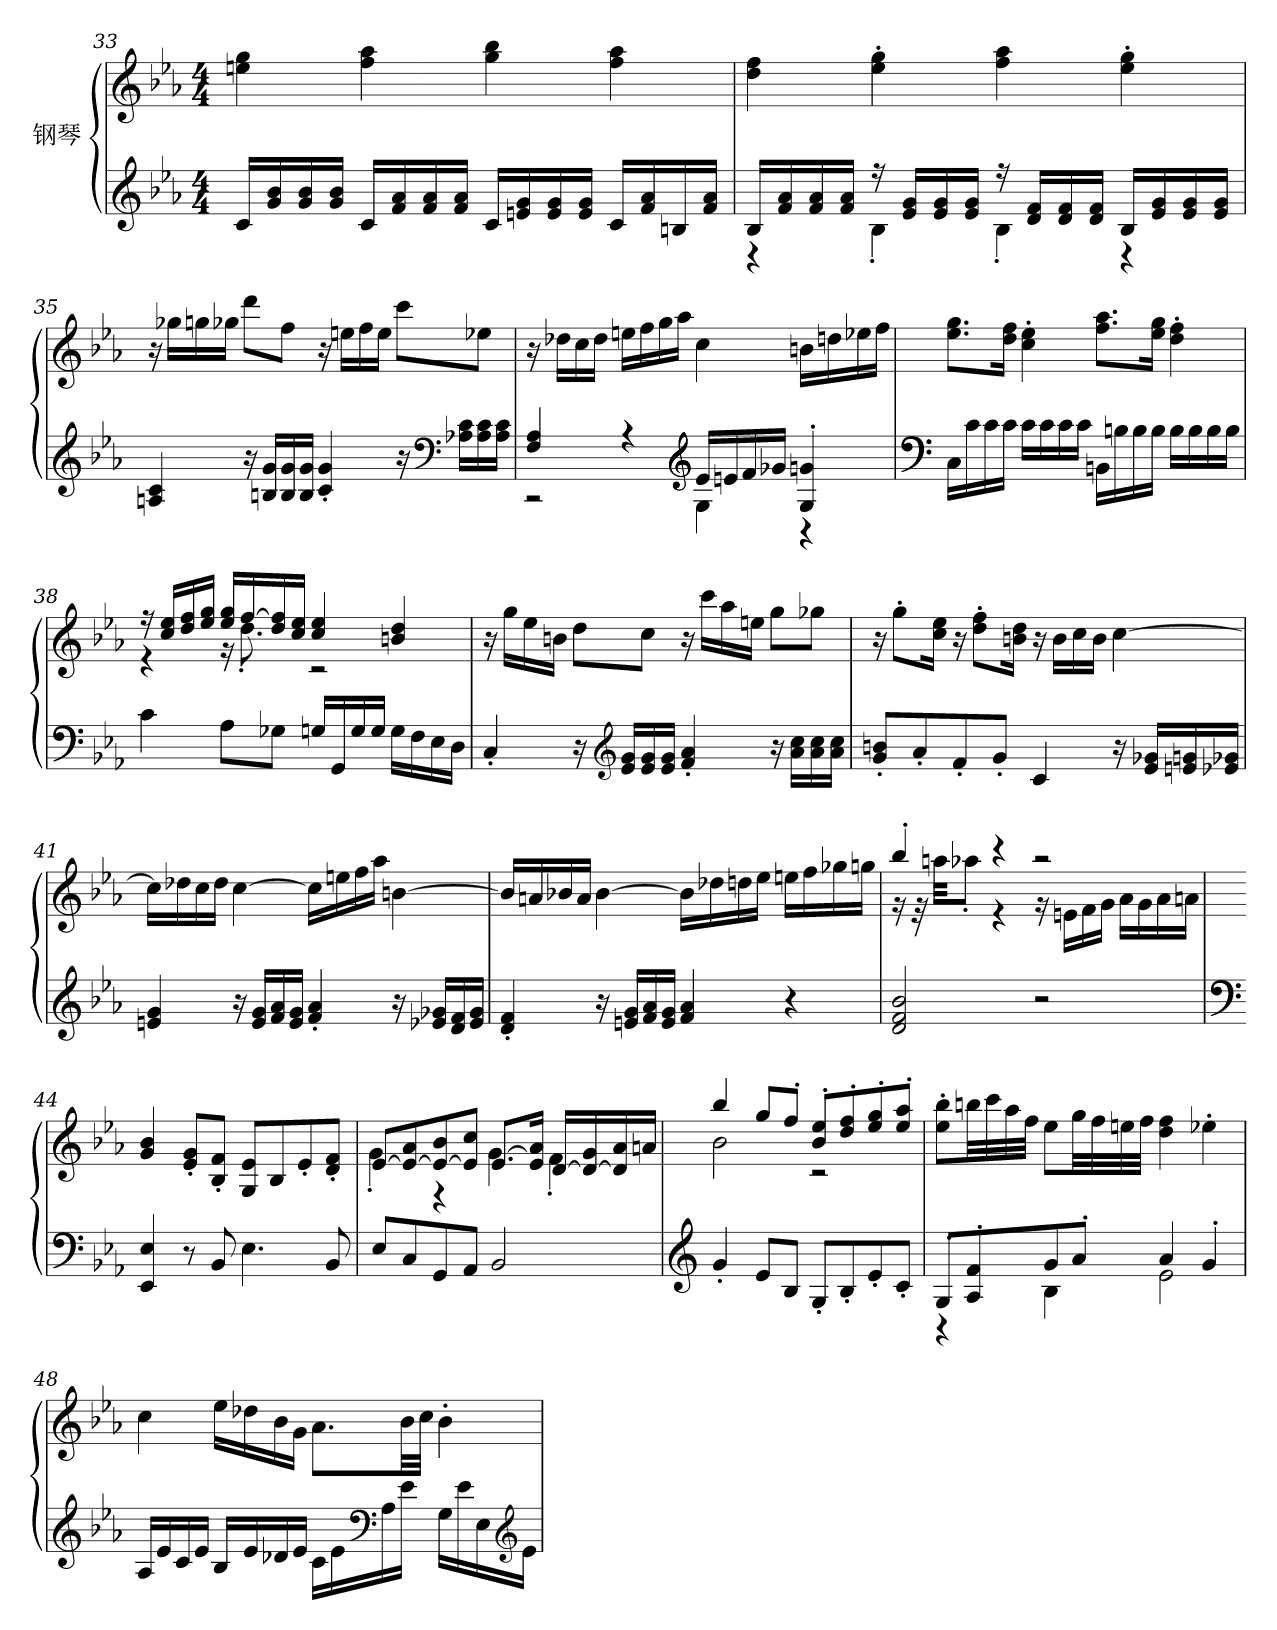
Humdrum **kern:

**kern	**kern
*part2	*part1
*staff2	*staff1
*I"钢琴	*I"钢琴
*clefG2	*clefG2
*k[b-e-a-]	*k[b-e-a-]
*M4/4	*M4/4
=33	=33
16c/LL	4een\ 4gg\
16g/ 16b-/	.
16g/ 16b-/	.
16g/ 16b-/JJ	.
16c/LL	4ff\ 4aa-\
16f/ 16a-/	.
16f/ 16a-/	.
16f/ 16a-/JJ	.
16c/LL	4gg\ 4bb-\
16en/ 16g/	.
16e/ 16g/	.
16e/ 16g/JJ	.
16c/LL	4ff\ 4aa-\
16f/ 16a-/	.
16Bn/	.
16f/ 16a-/JJ	.
!!LO:LB:g=z
=34	=34
*^	*
16B-/LL	4r	4dd\ 4ff\
16f/ 16a-/	.	.
16f/ 16a-/	.	.
16f/ 16a-/JJ	.	.
16r	4B-'\	4ee-\' 4gg\'
16e-/ 16g/LL	.	.
16e-/ 16g/	.	.
16e-/ 16g/JJ	.	.
16r	4B-'\	4ff\ 4aa-\
16d/ 16f/LL	.	.
16d/ 16f/	.	.
16d/ 16f/JJ	.	.
16B-/LL	4r	4ee-\' 4gg\'
16e-/ 16g/	.	.
16e-/ 16g/	.	.
16e-/ 16g/JJ	.	.
*v	*v	*
=35	=35
4An/ 4c/	16r
.	16gg-X\LL
.	16ggn\
.	16gg-X\JJ
16r	8ddd\L
16Bn/ 16g/LL	.
16B/ 16g/	8ff\J
16B/ 16g/JJ	.
4c/' 4g/'	16r
.	16een\LL
.	16ff\
.	16ee\JJ
16r	8ccc\L
*clefF4	*
16A-X\ 16c\LL	.
16A-\ 16c\	8ee-X\J
16A-\ 16c\JJ	.
!!LO:LB:g=z
=36	=36
*^	*
4F/ 4A-/	2r	16r
.	.	16dd-X\LL
.	.	16cc\
.	.	16dd-\JJ
4r	.	16een\LL
.	.	16ff\
.	.	16gg\
.	.	16aa-\JJ
*clefG2	*	*
16e-/LL	4G\	4cc\
16en/	.	.
16f/	.	.
16g-X/JJ	.	.
4G/' 4gn/'	4r	16bn\LL
.	.	16ddn\
.	.	16ee-X\
.	.	16ff\JJ
*v	*v	*
=37	=37
*clefF4	*
16C\LL	8.ee-\ 8.gg\L
16c\	.
16c\	.
16c\JJ	16dd\ 16ff\Jk
16c\LL	4cc\' 4ee-\'
16c\	.
16c\	.
16c\JJ	.
16BBn\LL	8.ff\ 8.aa-\L
16Bn\	.
16B\	.
16B\JJ	16ee-\ 16gg\Jk
16B\LL	4dd\' 4ff\'
16B\	.
16B\	.
16B\JJ	.
!!LO:LB:g=z
=38	=38
*	*^
4c\	16r	4r
.	16cc/ 16ee-/LL	.
.	16dd/ 16ff/	.
.	16ee-/ 16gg/JJ	.
8A-\L	16ee-/ 16gg/LL	16r
.	[16ff/	8.dd'\
8G-X\J	16dd/ 16ff/]	.
.	16cc/ 16ee-/JJ	.
16Gn/LL	4cc/ 4ee-/	2r
16GG/	.	.
16G/	.	.
16G/JJ	.	.
16G\LL	4bn/ 4dd/	.
16F\	.	.
16E-\	.	.
16D\JJ	.	.
*	*v	*v
=39	=39
4C'/	16r
.	16gg\LL
.	16ee-\
.	16bn\JJ
16r	8dd\L
*clefG2	*
16e-/ 16g/LL	.
16e-/ 16g/	8cc\J
16e-/ 16g/JJ	.
4f/' 4a-/'	16r
.	16ccc\LL
.	16aa-\
.	16een\JJ
16r	8gg\L
16a-\ 16cc\LL	.
16a-\ 16cc\	8gg-X\J
16a-\ 16cc\JJ	.
!!LO:LB:g=z
=40	=40
8g/' 8bn/'L	16r
.	8gg'\L
8a-'/	.
.	16cc\ 16ee-\Jk
8f'/	16r
.	8dd\' 8ff\'L
8g'/J	.
.	16bn\ 16dd\Jk
4c/	16r
.	16b\LL
.	16cc\
.	16b\JJ
16r	[4cc\
16e-/ 16g-X/LL	.
16en/ 16gn/	.
16e-X/ 16g-X/JJ	.
=41	=41
4en/ 4g/	16cc\LL]
.	16dd-X\
.	16cc\
.	16dd-\JJ
16r	[4cc\
16e/ 16g/LL	.
16f/ 16a-/	.
16e/ 16g/JJ	.
4f/' 4a-/'	16cc\LL]
.	16een\
.	16ff\
.	16aa-\JJ
16r	[4bn\
16e-X/ 16g-X/LL	.
16d/ 16f/	.
16e-/ 16g-/JJ	.
!!LO:PB:g=z
=42	=42
4d/' 4f/'	16b/LL]
.	16an/
.	16b-X/
.	16a/JJ
16r	[4b-\
16en/ 16g/LL	.
16f/ 16a-/	.
16e/ 16g/JJ	.
4f/ 4a-/	16b-\LL]
.	16dd-X\
.	16ddn\
.	16ee-\JJ
4r	16een\LL
.	16ff\
.	16gg-X\
.	16ggn\JJ
=43	=43
*	*^
2d/ 2f/ 2b-/	4bb-'/	16r
.	.	32r
.	.	32aan\KKL
.	.	8aa-X'\J
.	4r	4r
2r	2r	16r
.	.	16en\LL
.	.	16f\
.	.	16g\JJ
.	.	16a-\LL
.	.	16g\
.	.	16a-\
.	.	16an\JJ
*	*v	*v
!!LO:LB:g=z
=44	=44
*clefF4	*
4EE-/ 4E-/	4g/ 4b-/
8r	8e-/' 8g/'L
8BB-/	8B-/' 8f/'J
4.E-\	8G/ 8e-/L
.	8B-/
.	8e-'/
8BB-/	8d/' 8f/'J
=45	=45
*	*^
8E-/L	[8e-/L	4g'\
8C/	8e-/_ 8a-/	.
8GG/	8e-/_ 8b-/	4r
8AA-/J	8e-/] 8cc/J	.
2BB-/	[8.e-/L	4g\
.	16e-/] 16a-/Jk	.
.	[16d/LL	4f'\
.	16d/_ 16g/	.
.	16d/] 16a-/	.
.	16an/JJ	.
=46	=46	=46
*clefG2	*	*
4g'/	4bb-/	2b-\
8e-/L	8gg/L	.
8B-/J	8ff'/J	.
8G'/L	8b-/' 8ee-/'L	2r
8B-'/	8dd/' 8ff/'	.
8e-'/	8ee-/' 8gg/'	.
8c'/J	8ee-/' 8aa-/'J	.
*	*v	*v
!!LO:LB:g=z
=47	=47
*^	*
8G'/L	4r	8ee-\' 8bb-\'L
8A-/' 8f/'	.	32bbn\LL
.	.	32ccc\
.	.	32aa-\
.	.	32ff\JJJ
8g/	4B-\	8ee-\L
8a-'/J	.	32gg\LL
.	.	32ff\
.	.	32een\
.	.	32ff\JJJ
4a-/	2e-\	4dd\ 4ff\
4g'/	.	4ee-X'\
*v	*v	*
=48	=48
16A-/LL	4cc\
16e-/	.
16c/	.
16e-/JJ	.
16B-/LL	16ee-\LL
16e-/	16dd-X\
16d-X/	16b-\
16e-/JJ	16g\JJ
16c\LL	8.a-\L
16e-\	.
*clefF4	*
16A-\	.
16e-\JJ	32b-\LL
.	32cc\JJJ
16G\LL	4b-'\
16e-\	.
16E-\	.
*clefG2	*
16e-\JJ	.
=	=
*-	*-
